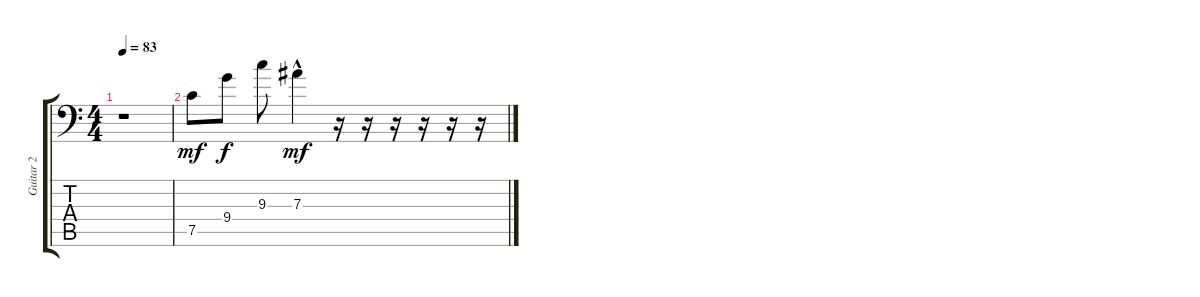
\track ("Guitar 2" "Guitar 2") {instrument electricguitarjazz}
\staff {score tabs}
\tuning (C4 G3 Eb3 Bb2 F2 Bb1) {hide}
\ts (4 4)
\tempo 83
\clef f4
\ks c
r.1{dy mp} |
7.5.8{dy mf} 9.4.8{dy f} 9.3.8 7.3{hac}.4{dy mf} r.16 r.16 r.16 r.16 r.16 r.16
